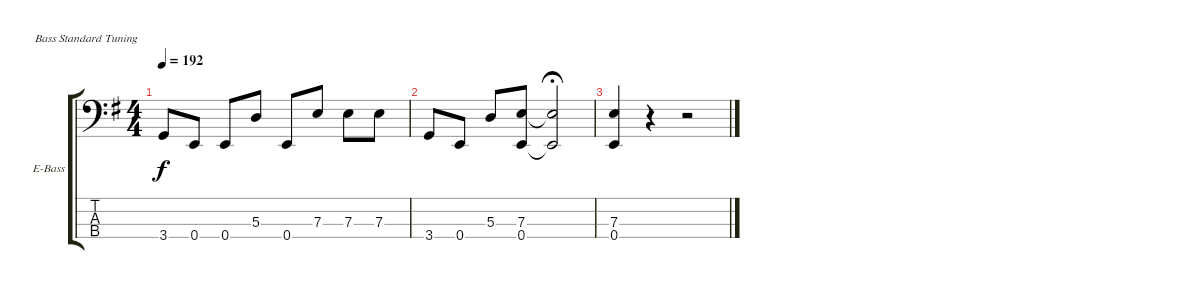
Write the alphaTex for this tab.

\bracketExtendMode groupsimilarinstruments
\firstSystemTrackNameOrientation horizontal
\otherSystemsTrackNameOrientation horizontal
\track ("Bass" "E-Bass") {instrument electricbasspick}
\staff {score tabs}
\tuning (G2 D2 A1 E1)
\ts (4 4)
\tempo 192
\clef f4
\scale
1.05549
\ks g
3.4.8{dy f} 0.4.8 0.4.8 5.3.8 0.4.8 7.3.8 7.3.8 7.3.8 |
\scale
0.944515 3.4.8 0.4.8 5.3.8 (7.3 0.4).8 (7.3{t} 0.4{t}).2{fermata (medium 1)} |
(7.3 0.4).4 r.4 r.2
